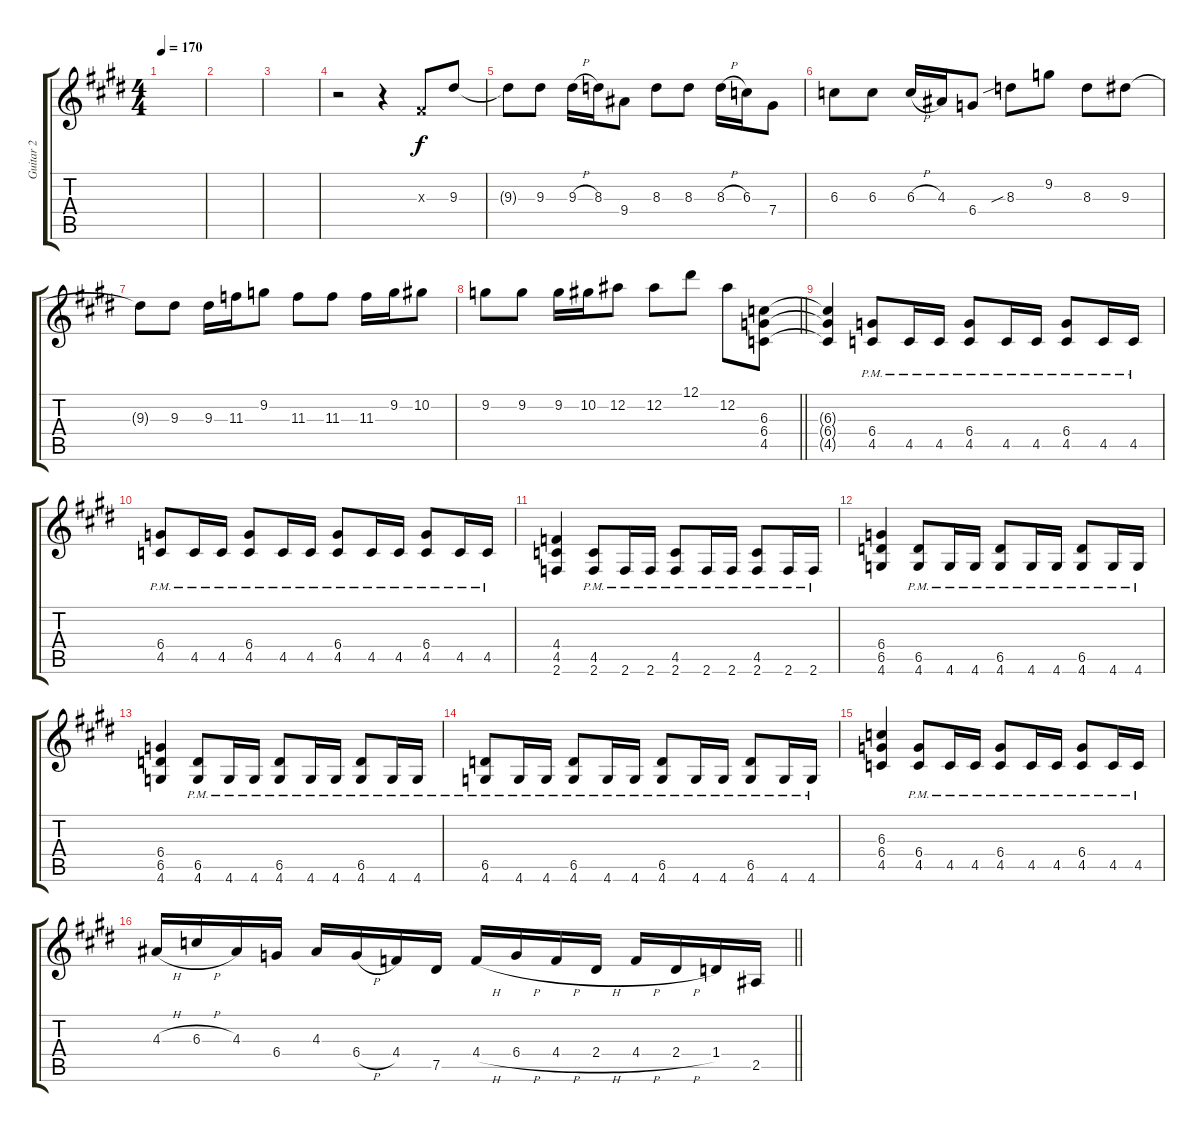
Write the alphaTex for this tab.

\track ("Guitar 2" "Guitar 2") {instrument distortionguitar}
\staff {score tabs}
\tuning (Eb4 Bb3 Gb3 Db3 Ab2 Eb2) {hide}
\ts (4 4)
\tempo 170
\clef g2
\ks e
|
|
|
r.2 r.4 0.3{x}.8 9.3.8 |
9.3{t}.8 9.3.8 9.3{h}.16 8.3.16 9.4.8 8.3.8 8.3.8 8.3{h}.16 6.3.16 7.4.8 |
6.3.8 6.3.8 6.3{h}.16 4.3.16 6.4.8 8.3{sib}.8 9.2.8 8.3.8 9.3.8 |
9.3{t}.8 9.3.8 9.3.16 11.3.16 9.2.8 11.3.8 11.3.8 11.3.16 9.2.16 10.2.8 |
\barLineRight lightlight
9.2.8 9.2.8 9.2.16 10.2.16 12.2.8 12.2.8 12.1.8 12.2.8 (6.3 6.4 4.5).8 |
(6.3{t} 6.4{t} 4.5{t}).4 (6.4{pm} 4.5{pm}).8 4.5{pm}.16 4.5{pm}.16 (6.4{pm} 4.5{pm}).8 4.5{pm}.16 4.5{pm}.16 (6.4{pm} 4.5{pm}).8 4.5{pm}.16 4.5{pm}.16 |
(6.4{pm} 4.5{pm}).8 4.5{pm}.16 4.5{pm}.16 (6.4{pm} 4.5{pm}).8 4.5{pm}.16 4.5{pm}.16 (6.4{pm} 4.5{pm}).8 4.5{pm}.16 4.5{pm}.16 (6.4{pm} 4.5{pm}).8 4.5{pm}.16 4.5{pm}.16 |
(4.4 4.5 2.6).4 (4.5{pm} 2.6{pm}).8 2.6{pm}.16 2.6{pm}.16 (4.5{pm} 2.6{pm}).8 2.6{pm}.16 2.6{pm}.16 (4.5{pm} 2.6{pm}).8 2.6{pm}.16 2.6{pm}.16 |
(6.4 6.5 4.6).4 (6.5{pm} 4.6{pm}).8 4.6{pm}.16 4.6{pm}.16 (6.5{pm} 4.6{pm}).8 4.6{pm}.16 4.6{pm}.16 (6.5{pm} 4.6{pm}).8 4.6{pm}.16 4.6{pm}.16 |
(6.4 6.5 4.6).4 (6.5{pm} 4.6{pm}).8 4.6{pm}.16 4.6{pm}.16 (6.5{pm} 4.6{pm}).8 4.6{pm}.16 4.6{pm}.16 (6.5{pm} 4.6{pm}).8 4.6{pm}.16 4.6{pm}.16 |
(6.5{pm} 4.6{pm}).8 4.6{pm}.16 4.6{pm}.16 (6.5{pm} 4.6{pm}).8 4.6{pm}.16 4.6{pm}.16 (6.5{pm} 4.6{pm}).8 4.6{pm}.16 4.6{pm}.16 (6.5{pm} 4.6{pm}).8 4.6{pm}.16 4.6{pm}.16 |
(6.3 6.4 4.5).4 (6.4{pm} 4.5{pm}).8 4.5{pm}.16 4.5{pm}.16 (6.4{pm} 4.5{pm}).8 4.5{pm}.16 4.5{pm}.16 (6.4{pm} 4.5{pm}).8 4.5{pm}.16 4.5{pm}.16 |
\barLineRight lightlight
4.3{h}.16 6.3{h}.16 4.3.16 6.4.16 4.3.16 6.4{h}.16 4.4.16 7.5.16 4.4{h}.16 6.4{h}.16 4.4{h}.16 2.4{h}.16 4.4{h}.16 2.4{h}.16 1.4.16 2.5.16
